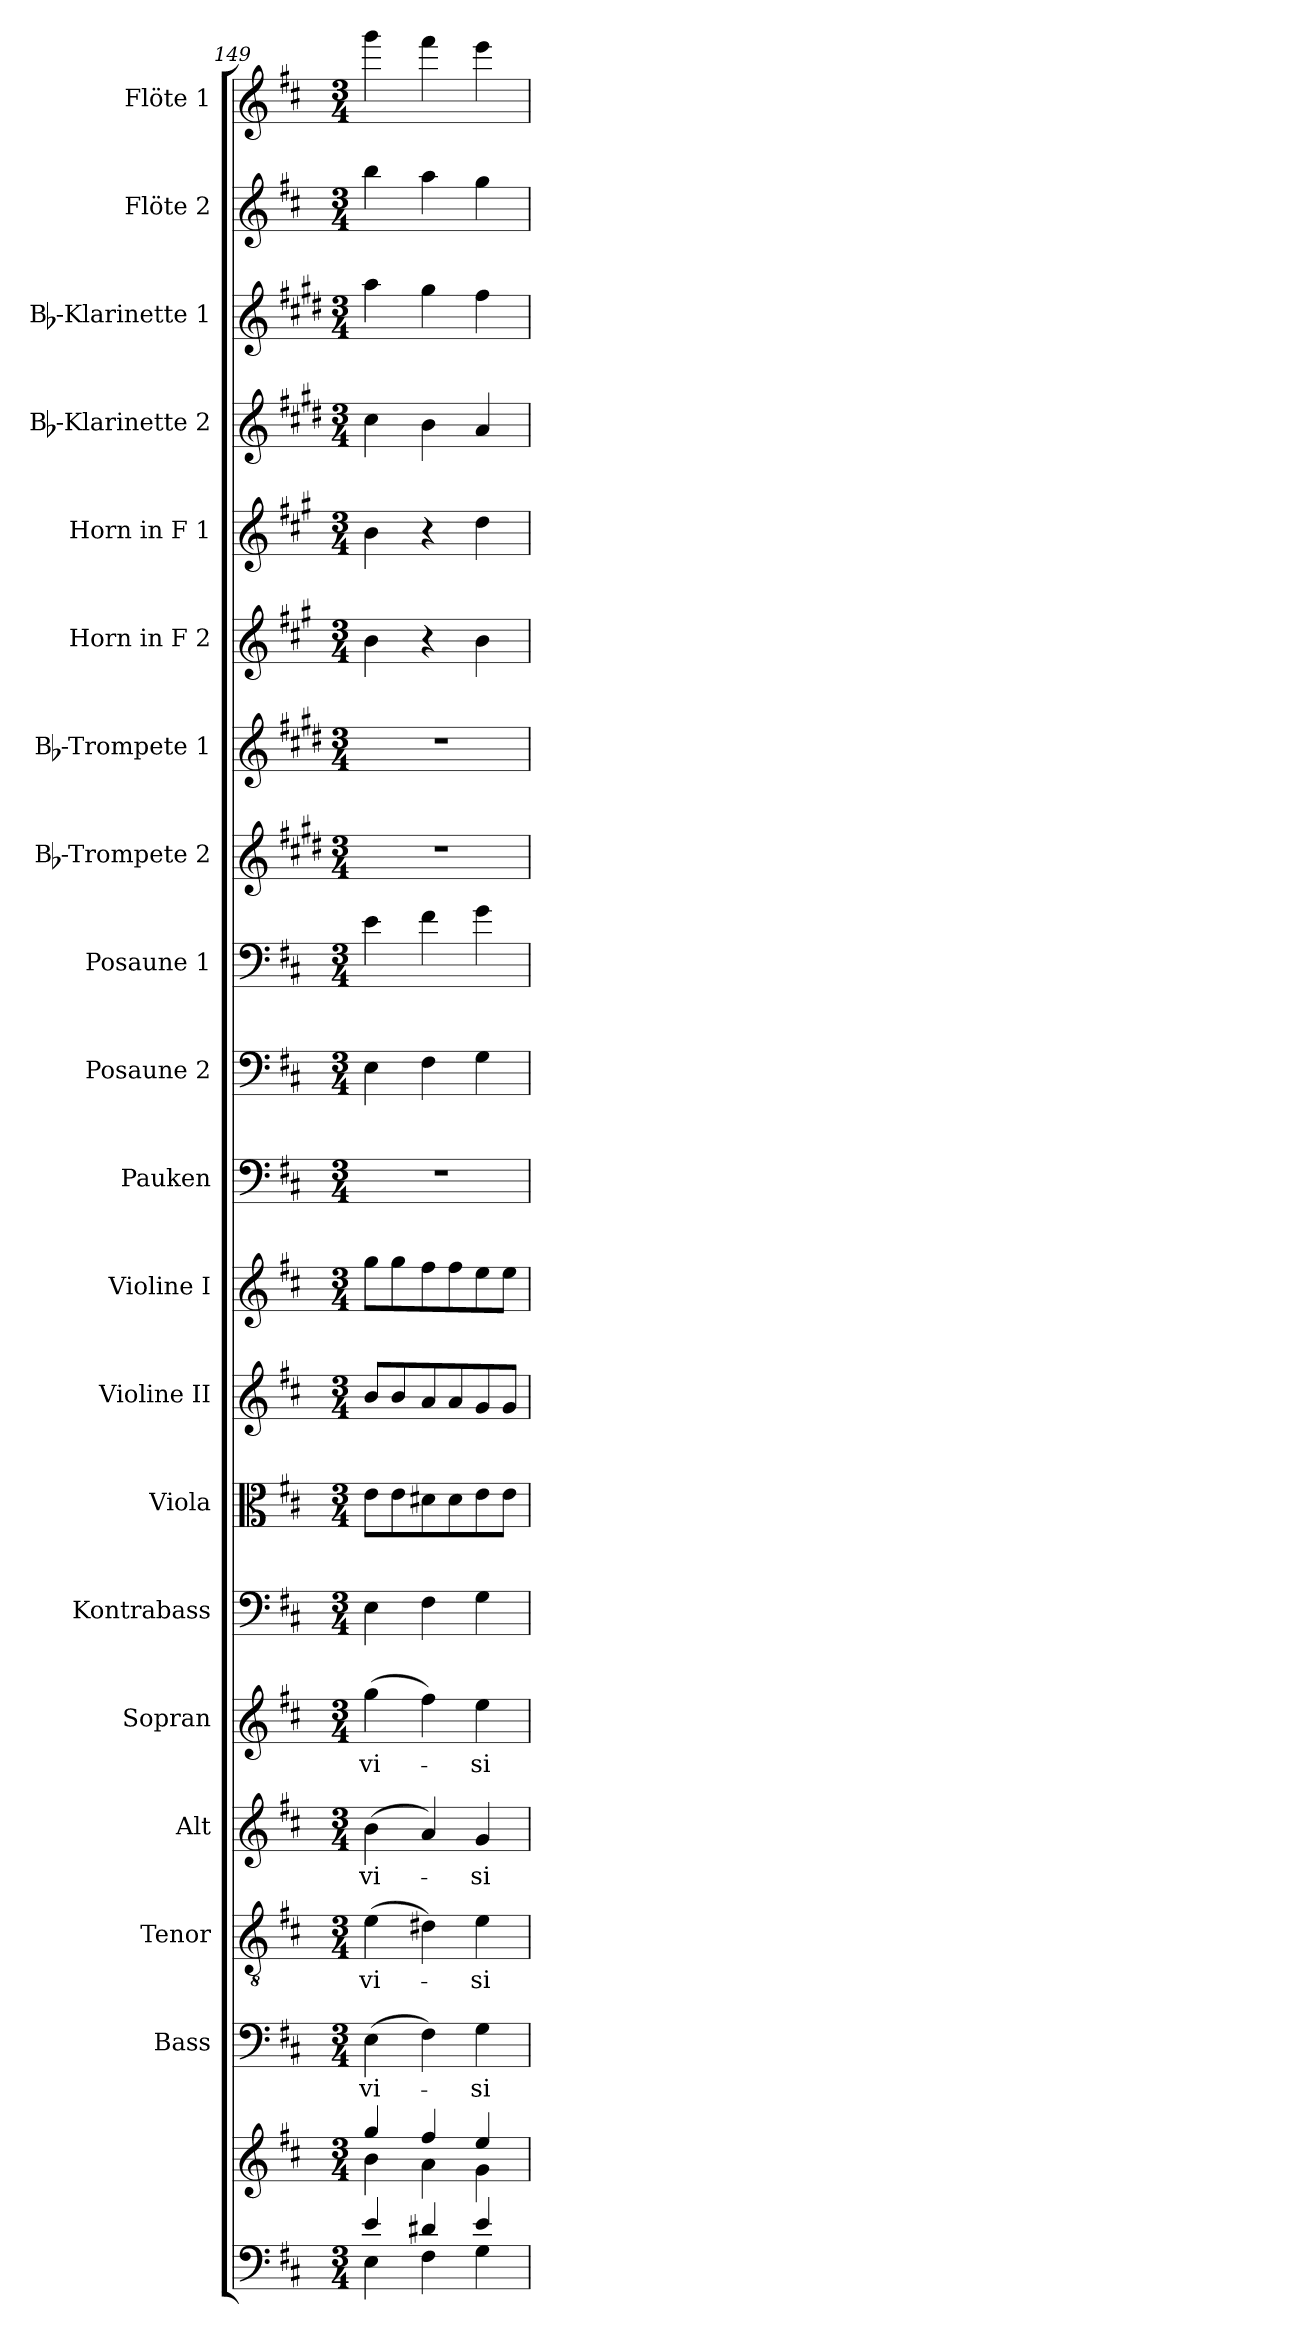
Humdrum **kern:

**kern	**kern	**kern	**text	**kern	**text	**kern	**text	**kern	**text	**kern	**kern	**kern	**kern	**kern	**kern	**kern	**kern	**kern	**kern	**kern	**kern	**kern	**kern	**kern
*part20	*part20	*part19	*part19	*part18	*part18	*part17	*part17	*part16	*part16	*part15	*part14	*part13	*part12	*part11	*part10	*part9	*part8	*part7	*part6	*part5	*part4	*part3	*part2	*part1
*staff21	*staff20	*staff19	*staff19	*staff18	*staff18	*staff17	*staff17	*staff16	*staff16	*staff15	*staff14	*staff13	*staff12	*staff11	*staff10	*staff9	*staff8	*staff7	*staff6	*staff5	*staff4	*staff3	*staff2	*staff1
*	*	*I"Bass	*	*I"Tenor	*	*I"Alt	*	*I"Sopran	*	*I"Kontrabass	*I"Viola	*I"Violine II	*I"Violine I	*I"Pauken	*I"Posaune 2	*I"Posaune 1	*I"Bb-Trompete 2	*I"Bb-Trompete 1	*I"Horn in F 2	*I"Horn in F 1	*I"Bb-Klarinette 2	*I"Bb-Klarinette 1	*I"Flöte 2	*I"Flöte 1
*	*	*I'B.	*	*I'T.	*	*I'A.	*	*I'S.	*	*I'Kb.	*I'Vla.	*I'Vl. II	*I'Vl. I	*I'Pk.	*I'Pos. 2	*I'Pos. 1	*I'Bb Trp. 2	*I'Bb Trp. 1	*	*	*I'Bb Kl. 2	*I'Bb Kl. 1	*I'Fl. 2	*I'Fl. 1
*clefF4	*clefG2	*clefF4	*	*clefGv2	*	*clefG2	*	*clefG2	*	*clefF4	*clefC3	*clefG2	*clefG2	*clefF4	*clefF4	*clefF4	*clefG2	*clefG2	*clefG2	*clefG2	*clefG2	*clefG2	*clefG2	*clefG2
*	*	*	*	*	*	*	*	*	*	*ITrd7c12	*	*	*	*	*	*	*ITrd1c2	*ITrd1c2	*ITrd4c7	*ITrd4c7	*ITrd1c2	*ITrd1c2	*	*
*k[f#c#]	*k[f#c#]	*k[f#c#]	*	*k[f#c#]	*	*k[f#c#]	*	*k[f#c#]	*	*k[f#c#]	*k[f#c#]	*k[f#c#]	*k[f#c#]	*k[f#c#]	*k[f#c#]	*k[f#c#]	*k[f#c#]	*k[f#c#]	*k[f#c#]	*k[f#c#]	*k[f#c#]	*k[f#c#]	*k[f#c#]	*k[f#c#]
*D:	*D:	*D:	*	*D:	*	*D:	*	*D:	*	*D:	*D:	*D:	*D:	*D:	*D:	*D:	*D:	*D:	*D:	*D:	*D:	*D:	*D:	*D:
*M3/4	*M3/4	*M3/4	*	*M3/4	*	*M3/4	*	*M3/4	*	*M3/4	*M3/4	*M3/4	*M3/4	*M3/4	*M3/4	*M3/4	*M3/4	*M3/4	*M3/4	*M3/4	*M3/4	*M3/4	*M3/4	*M3/4
=149	=149	=149	=149	=149	=149	=149	=149	=149	=149	=149	=149	=149	=149	=149	=149	=149	=149	=149	=149	=149	=149	=149	=149	=149
*^	*^	*	*	*	*	*	*	*	*	*	*	*	*	*	*	*	*	*	*	*	*	*	*	*
!	!	!	!	!	!LO:LY:b	!	!LO:LY:b	!	!LO:LY:b	!	!LO:LY:b	!	!	!	!	!	!	!	!	!	!	!	!	!	!	!
4e/	4E\	4gg/	4b\	(>4E\	-vi-	(>4e\	-vi-	(>4b\	-vi-	(>4gg\	-vi-	4EE\	8e\L	8b/L	8gg\L	2.r	4E\	4e\	2.r	2.r	4e\	4e\	4b\	4gg\	4bb\	4ggg\
.	.	.	.	.	.	.	.	.	.	.	.	.	8e\	8b/	8gg\	.	.	.	.	.	.	.	.	.	.	.
4d#X/	4F#\	4ff#/	4a\	4F#\)	.	4d#X\)	.	4a/)	.	4ff#\)	.	4FF#\	8d#X\	8a/	8ff#\	.	4F#\	4f#\	.	.	4r	4r	4a\	4ff#\	4aa\	4fff#\
.	.	.	.	.	.	.	.	.	.	.	.	.	8d#\	8a/	8ff#\	.	.	.	.	.	.	.	.	.	.	.
!	!	!	!	!	!LO:LY:b	!	!LO:LY:b	!	!LO:LY:b	!	!LO:LY:b	!	!	!	!	!	!	!	!	!	!	!	!	!	!	!
4e/	4G\	4ee/	4g\	4G\	-si-	4e\	-si-	4g/	-si-	4ee\	-si-	4GG\	8e\	8g/	8ee\	.	4G\	4g\	.	.	4e\	4g\	4g/	4ee\	4gg\	4eee\
.	.	.	.	.	.	.	.	.	.	.	.	.	8e\J	8g/J	8ee\J	.	.	.	.	.	.	.	.	.	.	.
*v	*v	*	*	*	*	*	*	*	*	*	*	*	*	*	*	*	*	*	*	*	*	*	*	*	*	*
*	*v	*v	*	*	*	*	*	*	*	*	*	*	*	*	*	*	*	*	*	*	*	*	*	*	*
=	=	=	=	=	=	=	=	=	=	=	=	=	=	=	=	=	=	=	=	=	=	=	=	=
*-	*-	*-	*-	*-	*-	*-	*-	*-	*-	*-	*-	*-	*-	*-	*-	*-	*-	*-	*-	*-	*-	*-	*-	*-
